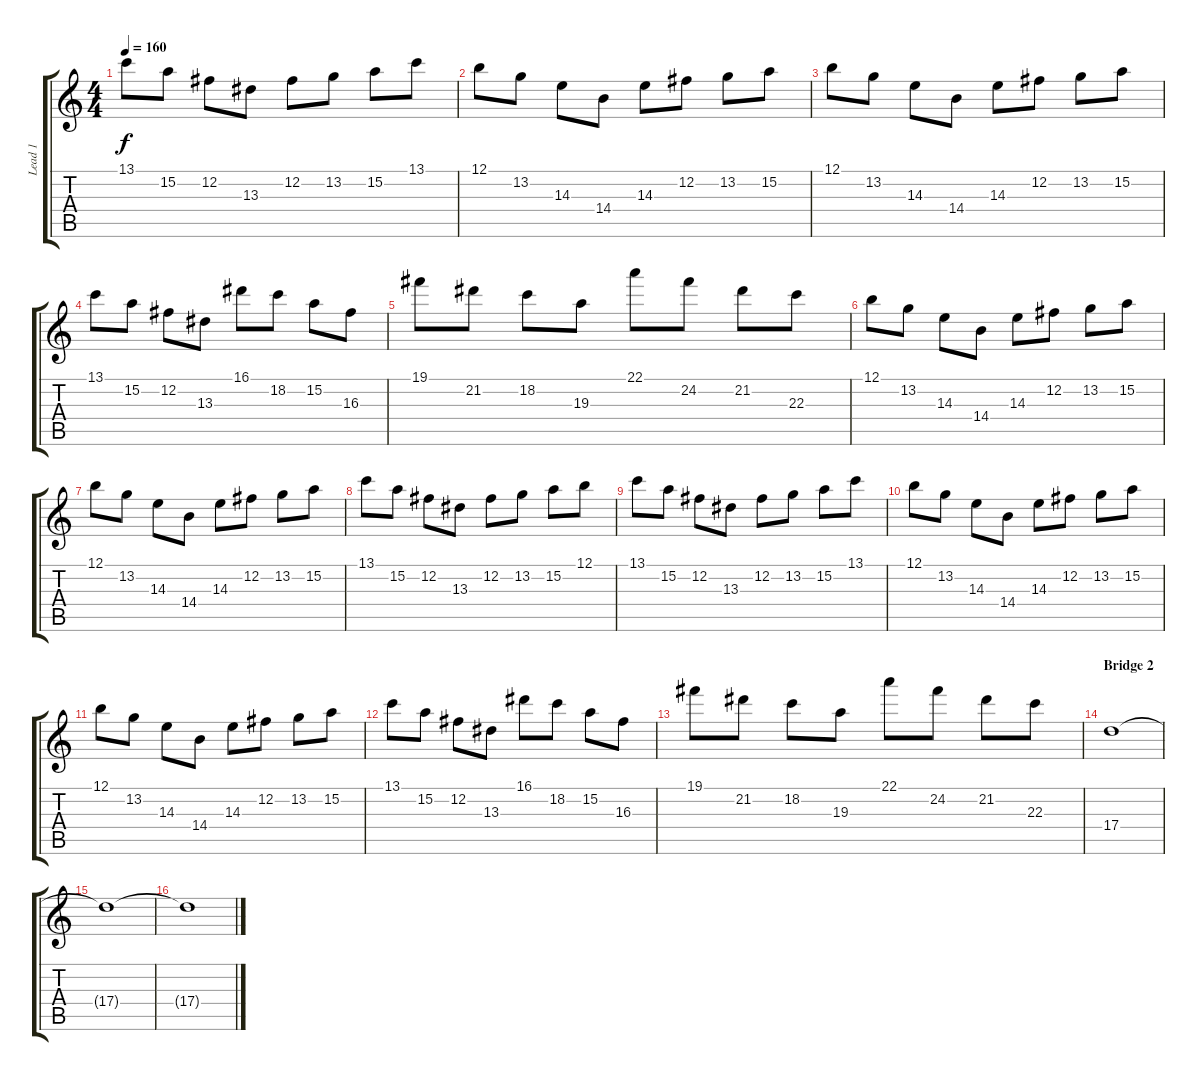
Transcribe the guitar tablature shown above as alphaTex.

\track ("Lead 1" "Lead 1") {instrument distortionguitar}
\staff {score tabs}
\tuning (B3 Gb3 D3 A2 E2 B1) {hide}
\ts (4 4)
\tempo 160
\clef g2
\ks c
13.1.8{dy f} 15.2.8 12.2.8 13.3.8 12.2.8 13.2.8 15.2.8 13.1.8 |
12.1.8 13.2.8 14.3.8 14.4.8 14.3.8 12.2.8 13.2.8 15.2.8 |
12.1.8 13.2.8 14.3.8 14.4.8 14.3.8 12.2.8 13.2.8 15.2.8 |
13.1.8 15.2.8 12.2.8 13.3.8 16.1.8 18.2.8 15.2.8 16.3.8 |
19.1.8 21.2.8 18.2.8 19.3.8 22.1.8 24.2.8 21.2.8 22.3.8 |
12.1.8 13.2.8 14.3.8 14.4.8 14.3.8 12.2.8 13.2.8 15.2.8 |
12.1.8 13.2.8 14.3.8 14.4.8 14.3.8 12.2.8 13.2.8 15.2.8 |
13.1.8 15.2.8 12.2.8 13.3.8 12.2.8 13.2.8 15.2.8 12.1.8 |
13.1.8 15.2.8 12.2.8 13.3.8 12.2.8 13.2.8 15.2.8 13.1.8 |
12.1.8 13.2.8 14.3.8 14.4.8 14.3.8 12.2.8 13.2.8 15.2.8 |
12.1.8 13.2.8 14.3.8 14.4.8 14.3.8 12.2.8 13.2.8 15.2.8 |
13.1.8 15.2.8 12.2.8 13.3.8 16.1.8 18.2.8 15.2.8 16.3.8 |
19.1.8 21.2.8 18.2.8 19.3.8 22.1.8 24.2.8 21.2.8 22.3.8 |
\section ("" "Bridge 2")
17.4.1 |
17.4{t}.1 |
17.4{t}.1
